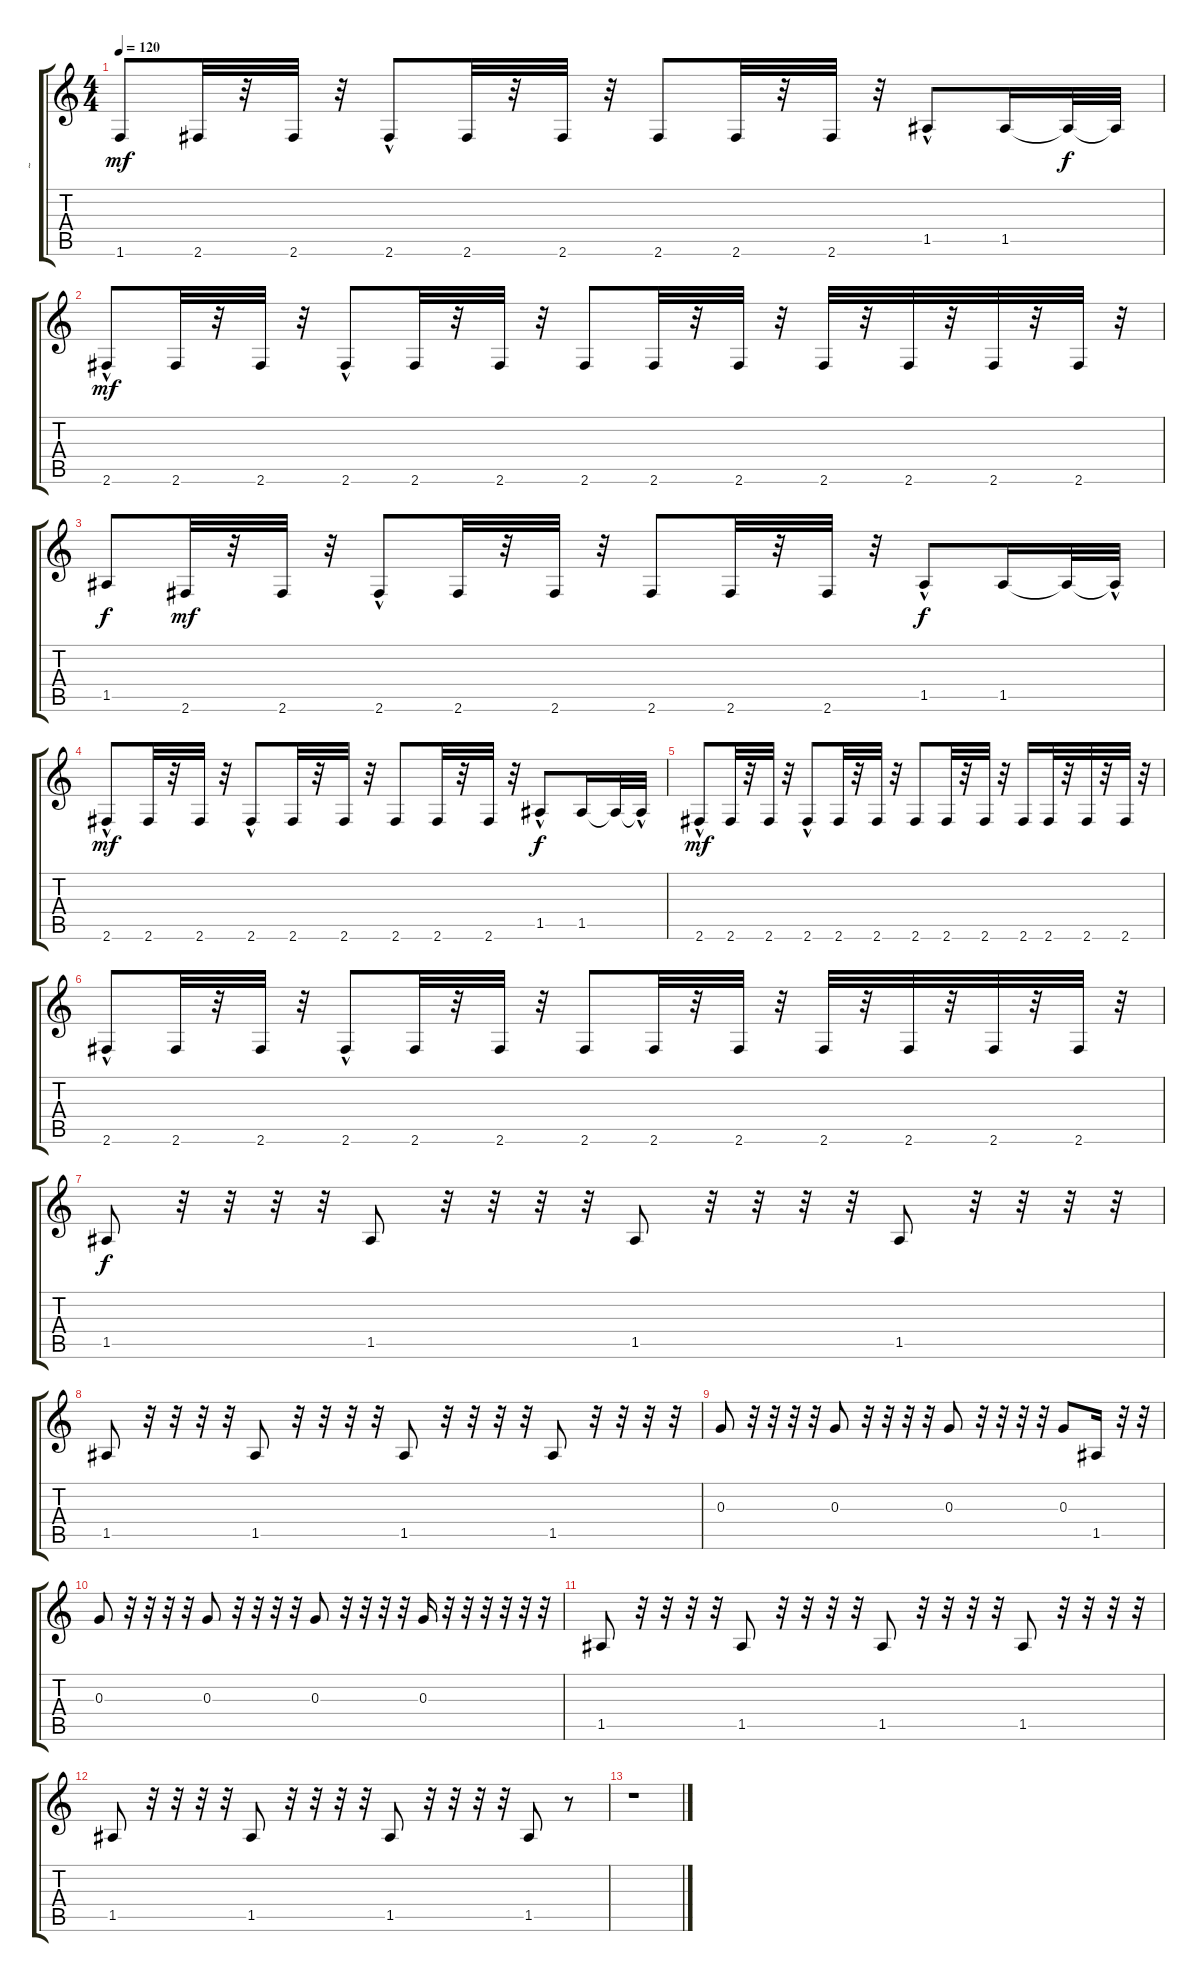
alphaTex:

\track ("~" "~") {instrument overdrivenguitar}
\staff {score tabs}
\tuning (E4 B3 G3 D3 A2 E2) {hide}
\ts (4 4)
\tempo 120
\clef g2
\ks c
1.6.8{dy mf} 2.6.32 r.32 2.6.32 r.32 2.6{hac}.8 2.6.32 r.32 2.6.32 r.32 2.6.8 2.6.32 r.32 2.6.32 r.32 1.5{hac}.8 1.5.16 1.5{t}.32{dy f} 1.5{t}.32 |
2.6{hac}.8{dy mf} 2.6.32 r.32 2.6.32 r.32 2.6{hac}.8 2.6.32 r.32 2.6.32 r.32 2.6.8 2.6.32 r.32 2.6.32 r.32 2.6.32 r.32 2.6.32 r.32 2.6.32 r.32 2.6.32 r.32 |
1.5.8{dy f} 2.6.32{dy mf} r.32 2.6.32 r.32 2.6{hac}.8 2.6.32 r.32 2.6.32 r.32 2.6.8 2.6.32 r.32 2.6.32 r.32 1.5{hac}.8{dy f} 1.5.16 1.5{t}.32 1.5{hac t}.32 |
2.6{hac}.8{dy mf} 2.6.32 r.32 2.6.32 r.32 2.6{hac}.8 2.6.32 r.32 2.6.32 r.32 2.6.8 2.6.32 r.32 2.6.32 r.32 1.5{hac}.8{dy f} 1.5.16 1.5{t}.32 1.5{hac t}.32 |
2.6{hac}.8{dy mf} 2.6.32 r.32 2.6.32 r.32 2.6{hac}.8 2.6.32 r.32 2.6.32 r.32 2.6.8 2.6.32 r.32 2.6.32 r.32 2.6.16 2.6.32 r.32 2.6.32 r.32 2.6.32 r.32 |
2.6{hac}.8 2.6.32 r.32 2.6.32 r.32 2.6{hac}.8 2.6.32 r.32 2.6.32 r.32 2.6.8 2.6.32 r.32 2.6.32 r.32 2.6.32 r.32 2.6.32 r.32 2.6.32 r.32 2.6.32 r.32 |
1.5.8{dy f} r.32 r.32 r.32 r.32 1.5.8 r.32 r.32 r.32 r.32 1.5.8 r.32 r.32 r.32 r.32 1.5.8 r.32 r.32 r.32 r.32 |
1.5.8 r.32 r.32 r.32 r.32 1.5.8 r.32 r.32 r.32 r.32 1.5.8 r.32 r.32 r.32 r.32 1.5.8 r.32 r.32 r.32 r.32 |
0.3.8 r.32 r.32 r.32 r.32 0.3.8 r.32 r.32 r.32 r.32 0.3.8 r.32 r.32 r.32 r.32 0.3.8 1.5.16 r.32 r.32 |
0.3.8 r.32 r.32 r.32 r.32 0.3.8 r.32 r.32 r.32 r.32 0.3.8 r.32 r.32 r.32 r.32 0.3.16 r.32 r.32 r.32 r.32 r.32 r.32 |
1.5.8 r.32 r.32 r.32 r.32 1.5.8 r.32 r.32 r.32 r.32 1.5.8 r.32 r.32 r.32 r.32 1.5.8 r.32 r.32 r.32 r.32 |
1.5.8 r.32 r.32 r.32 r.32 1.5.8 r.32 r.32 r.32 r.32 1.5.8 r.32 r.32 r.32 r.32 1.5.8 r.8 |
r.1
